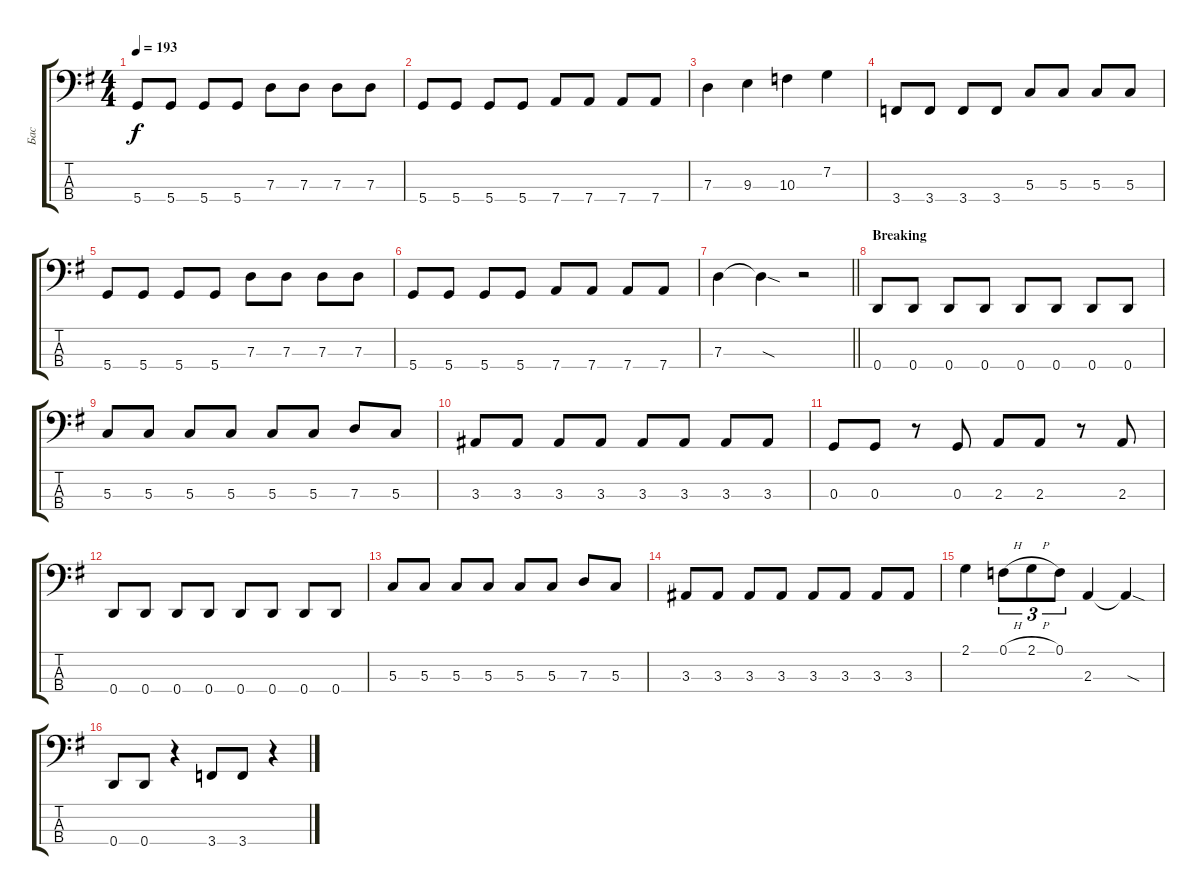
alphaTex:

\track ("Бас" "Бас") {instrument electricbassfinger}
\staff {score tabs}
\tuning (F2 C2 G1 D1) {hide}
\ts (4 4)
\tempo 193
\clef f4
\ks eminor
5.4.8{dy f} 5.4.8 5.4.8 5.4.8 7.3.8 7.3.8 7.3.8 7.3.8 |
5.4.8 5.4.8 5.4.8 5.4.8 7.4.8 7.4.8 7.4.8 7.4.8 |
7.3.4 9.3.4 10.3.4 7.2.4 |
3.4.8 3.4.8 3.4.8 3.4.8 5.3.8 5.3.8 5.3.8 5.3.8 |
5.4.8 5.4.8 5.4.8 5.4.8 7.3.8 7.3.8 7.3.8 7.3.8 |
5.4.8 5.4.8 5.4.8 5.4.8 7.4.8 7.4.8 7.4.8 7.4.8 |
\barLineRight lightlight
7.3.4 7.3{sod t}.4 r.2 |
\section ("" "Breaking")
0.4.8 0.4.8 0.4.8 0.4.8 0.4.8 0.4.8 0.4.8 0.4.8 |
5.3.8 5.3.8 5.3.8 5.3.8 5.3.8 5.3.8 7.3.8 5.3.8 |
3.3.8 3.3.8 3.3.8 3.3.8 3.3.8 3.3.8 3.3.8 3.3.8 |
0.3.8 0.3.8 r.8 0.3.8 2.3.8 2.3.8 r.8 2.3.8 |
0.4.8 0.4.8 0.4.8 0.4.8 0.4.8 0.4.8 0.4.8 0.4.8 |
5.3.8 5.3.8 5.3.8 5.3.8 5.3.8 5.3.8 7.3.8 5.3.8 |
3.3.8 3.3.8 3.3.8 3.3.8 3.3.8 3.3.8 3.3.8 3.3.8 |
2.1.4 0.1{h}.8{tu (3 2)} 2.1{h}.8{tu (3 2)} 0.1.8{tu (3 2)} 2.3.4 2.3{sod t}.4 |
0.4.8 0.4.8 r.4 3.4.8 3.4.8 r.4
